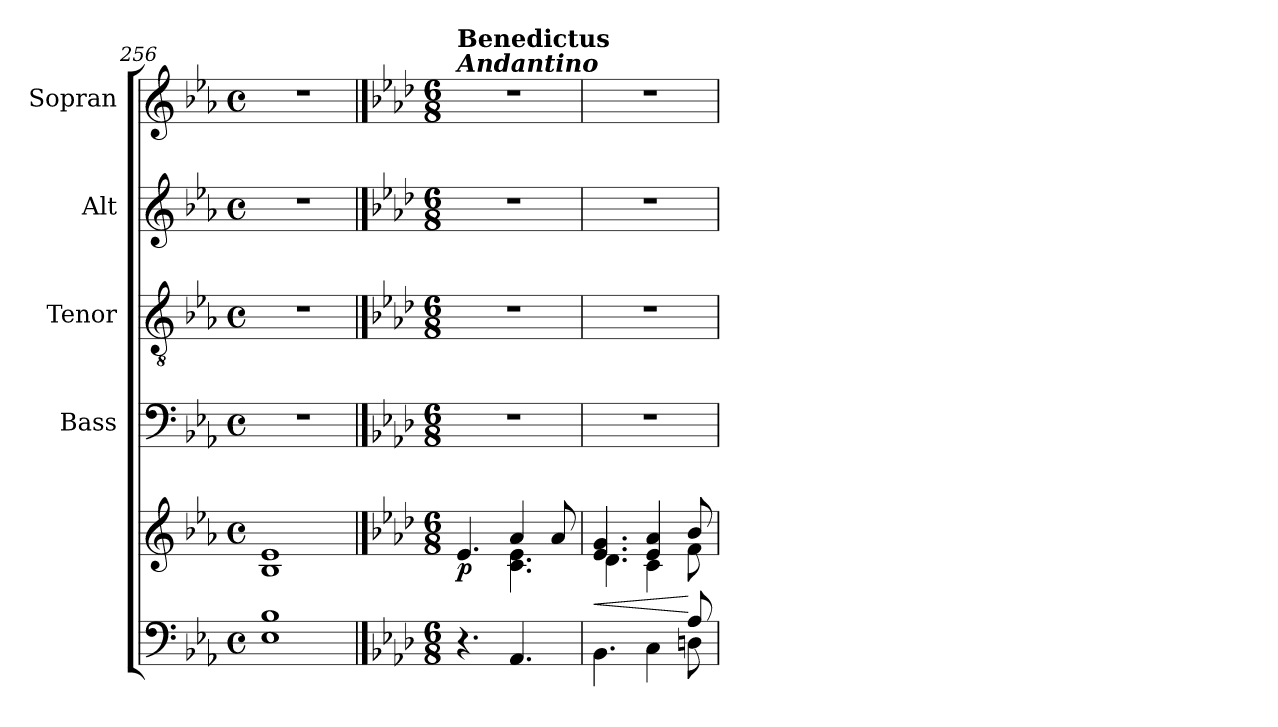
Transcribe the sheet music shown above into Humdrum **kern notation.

**kern	**kern	**dynam	**kern	**kern	**kern	**kern
*part5	*part5	*part5	*part4	*part3	*part2	*part1
*staff6	*staff5	*staff5/6	*staff4	*staff3	*staff2	*staff1
*	*	*	*I"Bass	*I"Tenor	*I"Alt	*I"Sopran
*	*	*	*I'B.	*I'T.	*I'A.	*I'S.
*clefF4	*clefG2	*	*clefF4	*clefGv2	*clefG2	*clefG2
*k[b-e-a-]	*k[b-e-a-]	*	*k[b-e-a-]	*k[b-e-a-]	*k[b-e-a-]	*k[b-e-a-]
*E-:	*E-:	*	*E-:	*E-:	*E-:	*E-:
*M4/4	*M4/4	*	*M4/4	*M4/4	*M4/4	*M4/4
*met(c)	*met(c)	*	*met(c)	*met(c)	*met(c)	*met(c)
=256	=256	=256	=256	=256	=256	=256
*^	*^	*	*	*	*	*
1B-	1E-	1e-	1B-	.	1r	1r	1r	1r
*v	*v	*	*	*	*	*	*	*
!!LO:LB:g=z
==257	==257	==257	==257	==257	==257	==257	==257
*k[b-e-a-d-]	*k[b-e-a-d-]	*	*	*k[b-e-a-d-]	*k[b-e-a-d-]	*k[b-e-a-d-]	*k[b-e-a-d-]
*A-:	*A-:	*	*	*A-:	*A-:	*A-:	*A-:
*M6/8	*M6/8	*	*	*M6/8	*M6/8	*M6/8	*M6/8
*^	*	*	*	*	*	*	*
!	!	!	!	!	!	!	!	!LO:TX:a:Bi:t=Andantino
!	!	!	!	!	!	!	!	!LO:TX:a:B:t=Benedictus
!	!	!	!	!LO:DY:b	!	!	!	!
*v	*v	*	*	*	*	*	*	*
4.r	4.e-/	4.ryy	p	2.r	2.r	2.r	2.r
4.AA-/	4a-/	4.c\ 4.e-\	.	.	.	.	.
.	8a-/	.	.	.	.	.	.
=258	=258	=258	=258	=258	=258	=258	=258
*^	*	*	*	*	*	*	*
!	!	!	!	!LO:HP:b	!	!	!	!
4.ryy	4.BB-\	4.e-/ 4.g/	4.d-\	<	2.r	2.r	2.r	2.r
4ryy	4C\	4e-/ 4a-/	4c\	.	.	.	.	.
8A-/	8Dn\	8b-/	8f\	[	.	.	.	.
*v	*v	*	*	*	*	*	*	*
*	*v	*v	*	*	*	*	*
=	=	=	=	=	=	=
*-	*-	*-	*-	*-	*-	*-
